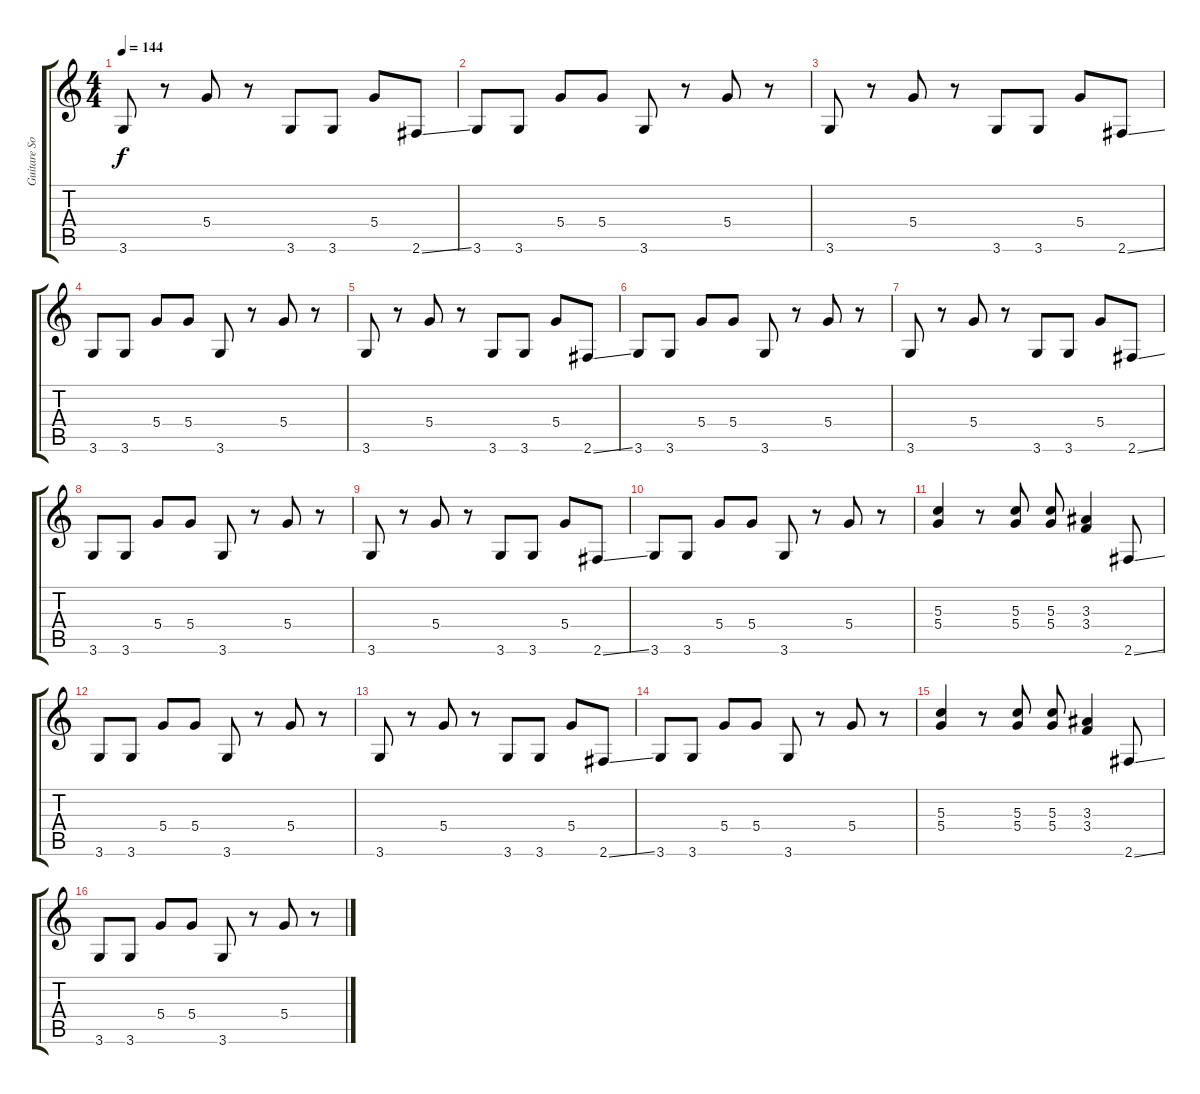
\track ("Guitare Solo" "Guitare So") {instrument overdrivenguitar}
\staff {score tabs}
\tuning (E4 B3 G3 D3 A2 E2) {hide}
\ts (4 4)
\tempo 144
\clef g2
\ks c
3.6.8{dy f} r.8 5.4.8 r.8 3.6.8 3.6.8 5.4.8 2.6{ss}.8 |
3.6.8 3.6.8 5.4.8 5.4.8 3.6.8 r.8 5.4.8 r.8 |
3.6.8 r.8 5.4.8 r.8 3.6.8 3.6.8 5.4.8 2.6{ss}.8 |
3.6.8 3.6.8 5.4.8 5.4.8 3.6.8 r.8 5.4.8 r.8 |
3.6.8 r.8 5.4.8 r.8 3.6.8 3.6.8 5.4.8 2.6{ss}.8 |
3.6.8 3.6.8 5.4.8 5.4.8 3.6.8 r.8 5.4.8 r.8 |
3.6.8 r.8 5.4.8 r.8 3.6.8 3.6.8 5.4.8 2.6{ss}.8 |
3.6.8 3.6.8 5.4.8 5.4.8 3.6.8 r.8 5.4.8 r.8 |
3.6.8 r.8 5.4.8 r.8 3.6.8 3.6.8 5.4.8 2.6{ss}.8 |
3.6.8 3.6.8 5.4.8 5.4.8 3.6.8 r.8 5.4.8 r.8 |
(5.3 5.4).4 r.8 (5.3 5.4).8 (5.3 5.4).8 (3.3 3.4).4 2.6{ss}.8 |
3.6.8 3.6.8 5.4.8 5.4.8 3.6.8 r.8 5.4.8 r.8 |
3.6.8 r.8 5.4.8 r.8 3.6.8 3.6.8 5.4.8 2.6{ss}.8 |
3.6.8 3.6.8 5.4.8 5.4.8 3.6.8 r.8 5.4.8 r.8 |
(5.3 5.4).4 r.8 (5.3 5.4).8 (5.3 5.4).8 (3.3 3.4).4 2.6{ss}.8 |
3.6.8 3.6.8 5.4.8 5.4.8 3.6.8 r.8 5.4.8 r.8
